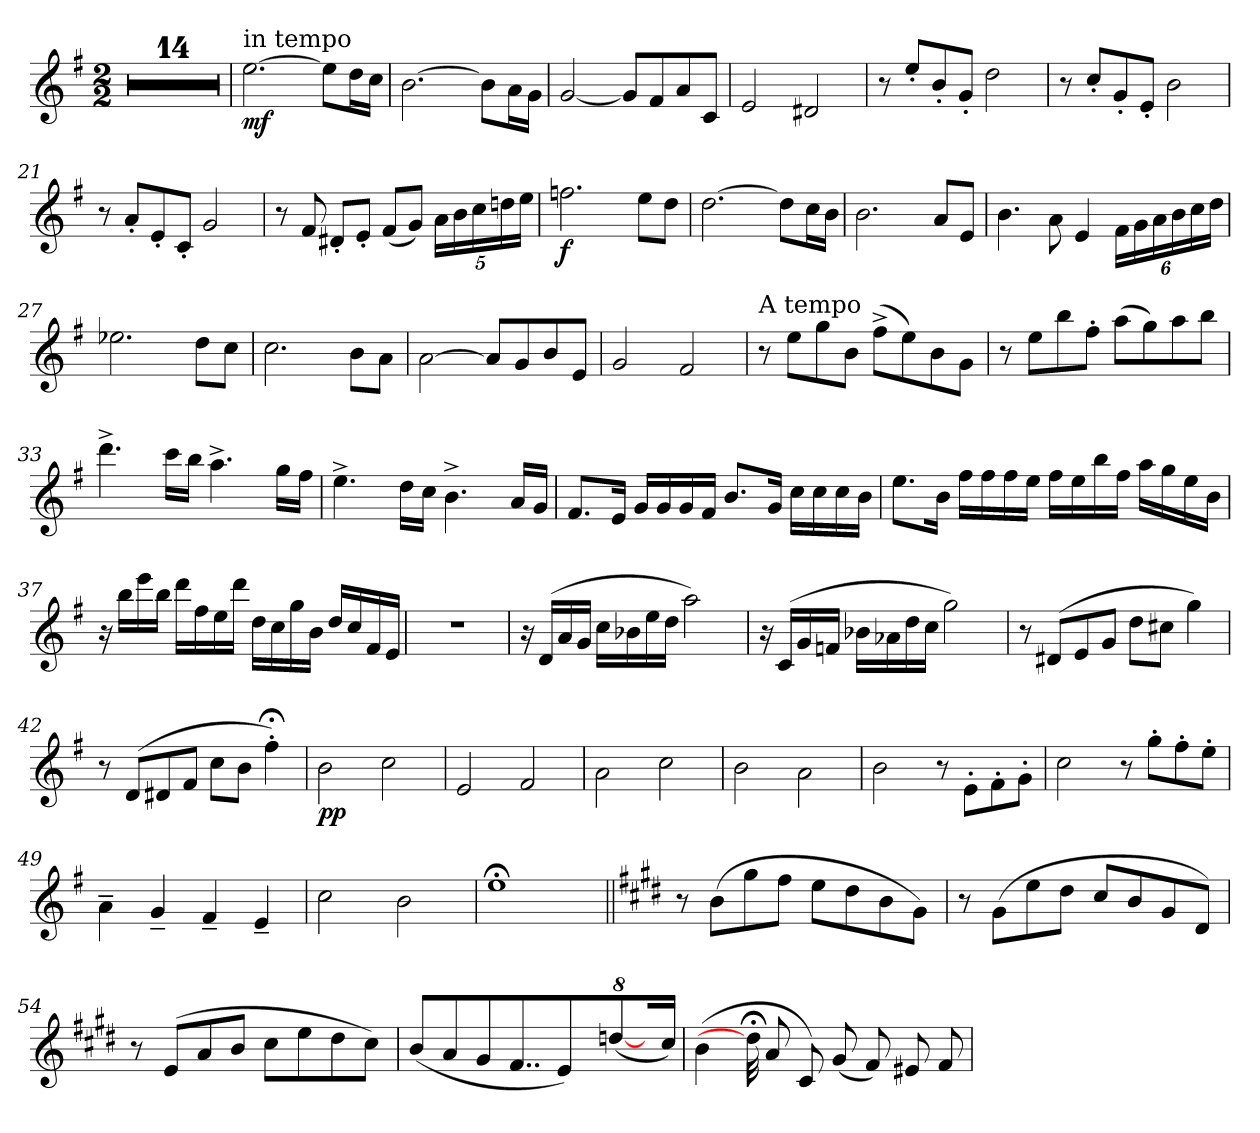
**kern	**dynam
*part1	*part1
*staff1	*staff1
*clefG2	*
*k[f#]	*
*G:	*
*M2/2	*
=1	=1
1r	.
=2	=2
1r	.
=3	=3
1r	.
=4	=4
1r	.
=5	=5
1r	.
=6	=6
1r	.
=7	=7
1r	.
=8	=8
1r	.
=9	=9
1r	.
=10	=10
1r	.
=11	=11
1r	.
=12	=12
1r	.
=13	=13
1r	.
=14	=14
1r	.
=15	=15
!LO:TX:a:t=in tempo	!
!	!LO:DY:b
[2.ee\	mf
8ee\L]	.
16dd\L	.
16cc\JJ	.
=16	=16
[2.b\	.
8b\L]	.
16a\L	.
16g\JJ	.
=17	=17
[2g/	.
8g/L]	.
8f#/	.
8a/	.
8c/J	.
=18	=18
2e/	.
2d#X/	.
!!LO:LB:g=z
=19	=19
8r	.
8ee'/L	.
8b'/	.
8g'/J	.
2dd\	.
=20	=20
8r	.
8cc'/L	.
8g'/	.
8e'/J	.
2b\	.
=21	=21
8r	.
8a'/L	.
8e'/	.
8c'/J	.
2g/	.
=22	=22
8r	.
8f#/	.
8d#X'/L	.
8e'/J	.
(8f#/L	.
8g/J)	.
*Xbrackettup	*
20a\LL	.
20b\	.
20cc\	.
20ddn\	.
20ee\JJ	.
=23	=23
!	!LO:DY:b
2.ffn\	f
8ee\L	.
8dd\J	.
!!LO:LB:g=z
=24	=24
[2.dd\	.
8dd\L]	.
16cc\L	.
16b\JJ	.
=25	=25
2.b\	.
8a/L	.
8e/J	.
=26	=26
4.b\	.
8a\	.
4e/	.
24f#\LL	.
24g\	.
24a\	.
24b\	.
24cc\	.
24dd\JJ	.
=27	=27
2.ee-X\	.
8dd\L	.
8cc\J	.
=28	=28
2.cc\	.
8b\L	.
8a\J	.
=29	=29
[2a\	.
8a/L]	.
8g/	.
8b/	.
8e/J	.
!!LO:LB:g=z
=30	=30
2g/	.
2f#/	.
=31	=31
!LO:TX:a:t=A tempo	!
8r	.
8ee\L	.
8gg\	.
8b\J	.
(8ff#^\L	.
8ee\)	.
8b\	.
8g\J	.
=32	=32
8r	.
8ee\L	.
8bb\	.
8ff#'\J	.
(8aa\L	.
8gg\)	.
8aa\	.
8bb\J	.
=33	=33
4.ddd^\	.
16ccc\LL	.
16bb\JJ	.
4.aa^\	.
16gg\LL	.
16ff#\JJ	.
=34	=34
4.ee^\	.
16dd\LL	.
16cc\JJ	.
4.b^\	.
16a/LL	.
16g/JJ	.
!!LO:LB:g=z
=35	=35
8.f#/L	.
16e/Jk	.
16g/LL	.
16g/	.
16g/	.
16f#/JJ	.
8.b/L	.
16g/Jk	.
16cc\LL	.
16cc\	.
16cc\	.
16b\JJ	.
=36	=36
8.ee\L	.
16b\Jk	.
16ff#\LL	.
16ff#\	.
16ff#\	.
16ee\JJ	.
16ff#\LL	.
16ee\	.
16bb\	.
16ff#\JJ	.
16aa\LL	.
16gg\	.
16ee\	.
16b\JJ	.
=37	=37
16r	.
16bb\LL	.
16eee\	.
16bb\JJ	.
16ddd\LL	.
16ff#\	.
16ee\	.
16ddd\JJ	.
16dd\LL	.
16cc\	.
16gg\	.
16b\JJ	.
16dd/LL	.
16cc/	.
16f#/	.
16e/JJ	.
!!LO:LB:g=z
=38	=38
1r	.
=39	=39
16r	.
(16d/LL	.
16a/	.
16g/JJ	.
16cc\LL	.
16b-X\	.
16ee\	.
16dd\JJ	.
2aa\)	.
=40	=40
16r	.
(16c/LL	.
16g/	.
16fn/JJ	.
16b-X\LL	.
16a-X\	.
16dd\	.
16cc\JJ	.
2gg\)	.
=41	=41
8r	.
(8d#X/L	.
8e/	.
8g/J	.
8dd\L	.
8cc#X\J	.
4gg\)	.
!!LO:LB:g=z
=42	=42
8r	.
(8d/L	.
8d#X/	.
8f#/J	.
8cc\L	.
8b\J	.
4ff#;<'\)	.
=43	=43
!	!LO:DY:b
2b\	pp
2cc\	.
=44	=44
2e/	.
2f#/	.
=45	=45
2a\	.
2cc\	.
=46	=46
2b\	.
2a\	.
=47	=47
2b\	.
8r	.
8e'\L	.
8f#'\	.
8g'\J	.
!!LO:LB:g=z
=48	=48
2cc\	.
8r	.
8gg'\L	.
8ff#'\	.
8ee'\J	.
=49	=49
4a~\	.
4g~/	.
4f#~/	.
4e~/	.
=50	=50
2cc\	.
2b\	.
=51	=51
1ee;<	.
=52||	=52||
*k[f#c#g#d#]	*
*E:	*
8r	.
(8b\L	.
8gg#\	.
8ff#\J	.
8ee\L	.
8dd#\	.
8b\	.
8g#\J)	.
!!LO:PB:g=z
=53	=53
8r	.
(8g#\L	.
8ee\	.
8dd#\J	.
8cc#/L	.
8b/	.
8g#/	.
8d#/J)	.
=54	=54
8r	.
(8e/L	.
8a/	.
8b/J	.
8cc#\L	.
8ee\	.
8dd#\	.
8cc#\J)	.
=55	=55
(8b/L	.
8a/	.
8g#/	.
8..f#/J	.
4e/)	.
([32%5ddn\	.
32ryy	.
16cc#\Jk)	.
=56	=56
(4b\	.
32dd;<\L]	.
8a/L	.
8c#/J)	.
(8g#/L	.
8f#/)	.
8e#X/	.
8f#/J	.
=	=
*-	*-
